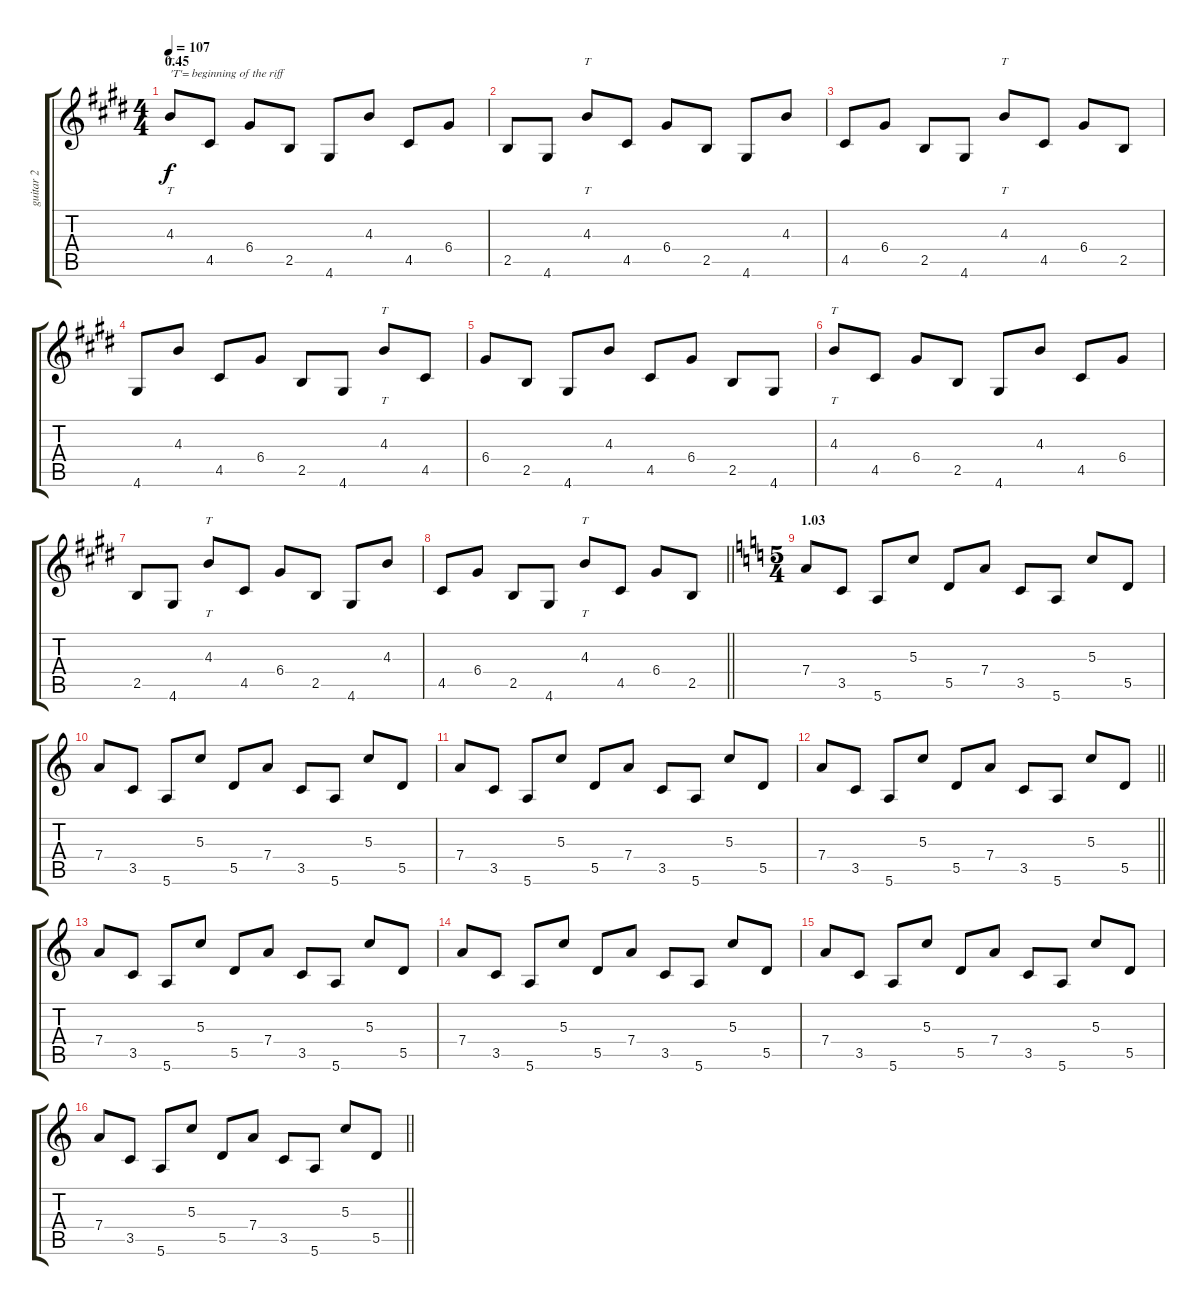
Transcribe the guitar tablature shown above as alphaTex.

\track ("guitar 2" "guitar 2") {instrument electricguitarjazz}
\staff {score tabs}
\tuning (E4 B3 G3 D3 A2 E2) {hide}
\ts (4 4)
\section ("" "0.45")
\tempo 107
\clef g2
\ks c#minor
4.3.8{tt txt "'T'= beginning of the riff" dy f} 4.5.8 6.4.8 2.5.8 4.6.8 4.3.8 4.5.8 6.4.8 |
2.5.8 4.6.8 4.3.8{tt} 4.5.8 6.4.8 2.5.8 4.6.8 4.3.8 |
4.5.8 6.4.8 2.5.8 4.6.8 4.3.8{tt} 4.5.8 6.4.8 2.5.8 |
4.6.8 4.3.8 4.5.8 6.4.8 2.5.8 4.6.8 4.3.8{tt} 4.5.8 |
6.4.8 2.5.8 4.6.8 4.3.8 4.5.8 6.4.8 2.5.8 4.6.8 |
4.3.8{tt} 4.5.8 6.4.8 2.5.8 4.6.8 4.3.8 4.5.8 6.4.8 |
2.5.8 4.6.8 4.3.8{tt} 4.5.8 6.4.8 2.5.8 4.6.8 4.3.8 |
\barLineRight lightlight
4.5.8 6.4.8 2.5.8 4.6.8 4.3.8{tt} 4.5.8 6.4.8 2.5.8 |
\ts (5 4)
\section ("" "1.03")
\ks c
7.4.8 3.5.8 5.6.8 5.3.8 5.5.8 7.4.8 3.5.8 5.6.8 5.3.8 5.5.8 |
7.4.8 3.5.8 5.6.8 5.3.8 5.5.8 7.4.8 3.5.8 5.6.8 5.3.8 5.5.8 |
7.4.8 3.5.8 5.6.8 5.3.8 5.5.8 7.4.8 3.5.8 5.6.8 5.3.8 5.5.8 |
\barLineRight lightlight
7.4.8 3.5.8 5.6.8 5.3.8 5.5.8 7.4.8 3.5.8 5.6.8 5.3.8 5.5.8 |
7.4.8 3.5.8 5.6.8 5.3.8 5.5.8 7.4.8 3.5.8 5.6.8 5.3.8 5.5.8 |
7.4.8 3.5.8 5.6.8 5.3.8 5.5.8 7.4.8 3.5.8 5.6.8 5.3.8 5.5.8 |
7.4.8 3.5.8 5.6.8 5.3.8 5.5.8 7.4.8 3.5.8 5.6.8 5.3.8 5.5.8 |
\barLineRight lightlight
7.4.8 3.5.8 5.6.8 5.3.8 5.5.8 7.4.8 3.5.8 5.6.8 5.3.8 5.5.8
